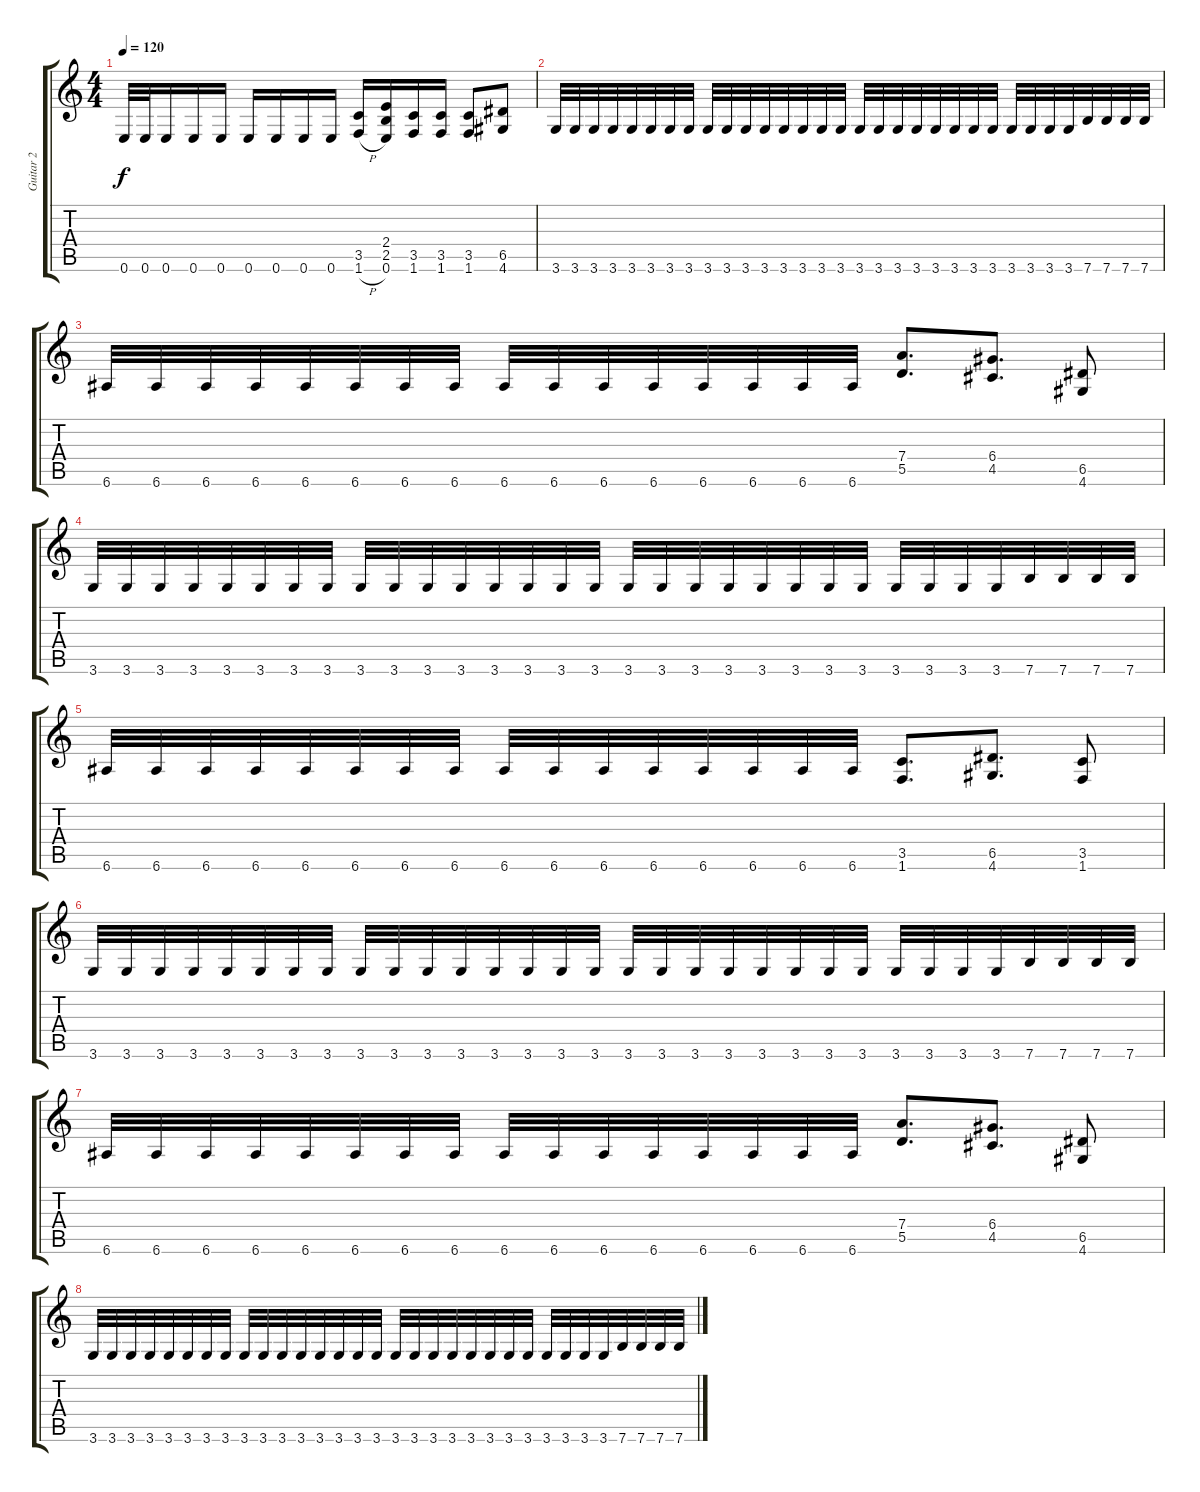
\track ("Guitar 2" "Guitar 2") {instrument distortionguitar}
\staff {score tabs}
\tuning (E4 B3 G3 D3 A2 E2) {hide}
\ts (4 4)
\tempo 120
\clef g2
\ks c
0.6.32{dy f} 0.6.32 0.6.16 0.6.16 0.6.16 0.6.16 0.6.16 0.6.16 0.6.16 (3.5 1.6{h}).16 (2.4 2.5 0.6).16 (3.5 1.6).16 (3.5 1.6).16 (3.5 1.6).8 (6.5 4.6).8 |
3.6.32 3.6.32 3.6.32 3.6.32 3.6.32 3.6.32 3.6.32 3.6.32 3.6.32 3.6.32 3.6.32 3.6.32 3.6.32 3.6.32 3.6.32 3.6.32 3.6.32 3.6.32 3.6.32 3.6.32 3.6.32 3.6.32 3.6.32 3.6.32 3.6.32 3.6.32 3.6.32 3.6.32 7.6.32 7.6.32 7.6.32 7.6.32 |
6.6.32 6.6.32 6.6.32 6.6.32 6.6.32 6.6.32 6.6.32 6.6.32 6.6.32 6.6.32 6.6.32 6.6.32 6.6.32 6.6.32 6.6.32 6.6.32 (7.4 5.5).8{d} (6.4 4.5).8{d} (6.5 4.6).8 |
3.6.32 3.6.32 3.6.32 3.6.32 3.6.32 3.6.32 3.6.32 3.6.32 3.6.32 3.6.32 3.6.32 3.6.32 3.6.32 3.6.32 3.6.32 3.6.32 3.6.32 3.6.32 3.6.32 3.6.32 3.6.32 3.6.32 3.6.32 3.6.32 3.6.32 3.6.32 3.6.32 3.6.32 7.6.32 7.6.32 7.6.32 7.6.32 |
6.6.32 6.6.32 6.6.32 6.6.32 6.6.32 6.6.32 6.6.32 6.6.32 6.6.32 6.6.32 6.6.32 6.6.32 6.6.32 6.6.32 6.6.32 6.6.32 (3.5 1.6).8{d} (6.5 4.6).8{d} (3.5 1.6).8 |
3.6.32 3.6.32 3.6.32 3.6.32 3.6.32 3.6.32 3.6.32 3.6.32 3.6.32 3.6.32 3.6.32 3.6.32 3.6.32 3.6.32 3.6.32 3.6.32 3.6.32 3.6.32 3.6.32 3.6.32 3.6.32 3.6.32 3.6.32 3.6.32 3.6.32 3.6.32 3.6.32 3.6.32 7.6.32 7.6.32 7.6.32 7.6.32 |
6.6.32 6.6.32 6.6.32 6.6.32 6.6.32 6.6.32 6.6.32 6.6.32 6.6.32 6.6.32 6.6.32 6.6.32 6.6.32 6.6.32 6.6.32 6.6.32 (7.4 5.5).8{d} (6.4 4.5).8{d} (6.5 4.6).8 |
3.6.32 3.6.32 3.6.32 3.6.32 3.6.32 3.6.32 3.6.32 3.6.32 3.6.32 3.6.32 3.6.32 3.6.32 3.6.32 3.6.32 3.6.32 3.6.32 3.6.32 3.6.32 3.6.32 3.6.32 3.6.32 3.6.32 3.6.32 3.6.32 3.6.32 3.6.32 3.6.32 3.6.32 7.6.32 7.6.32 7.6.32 7.6.32
